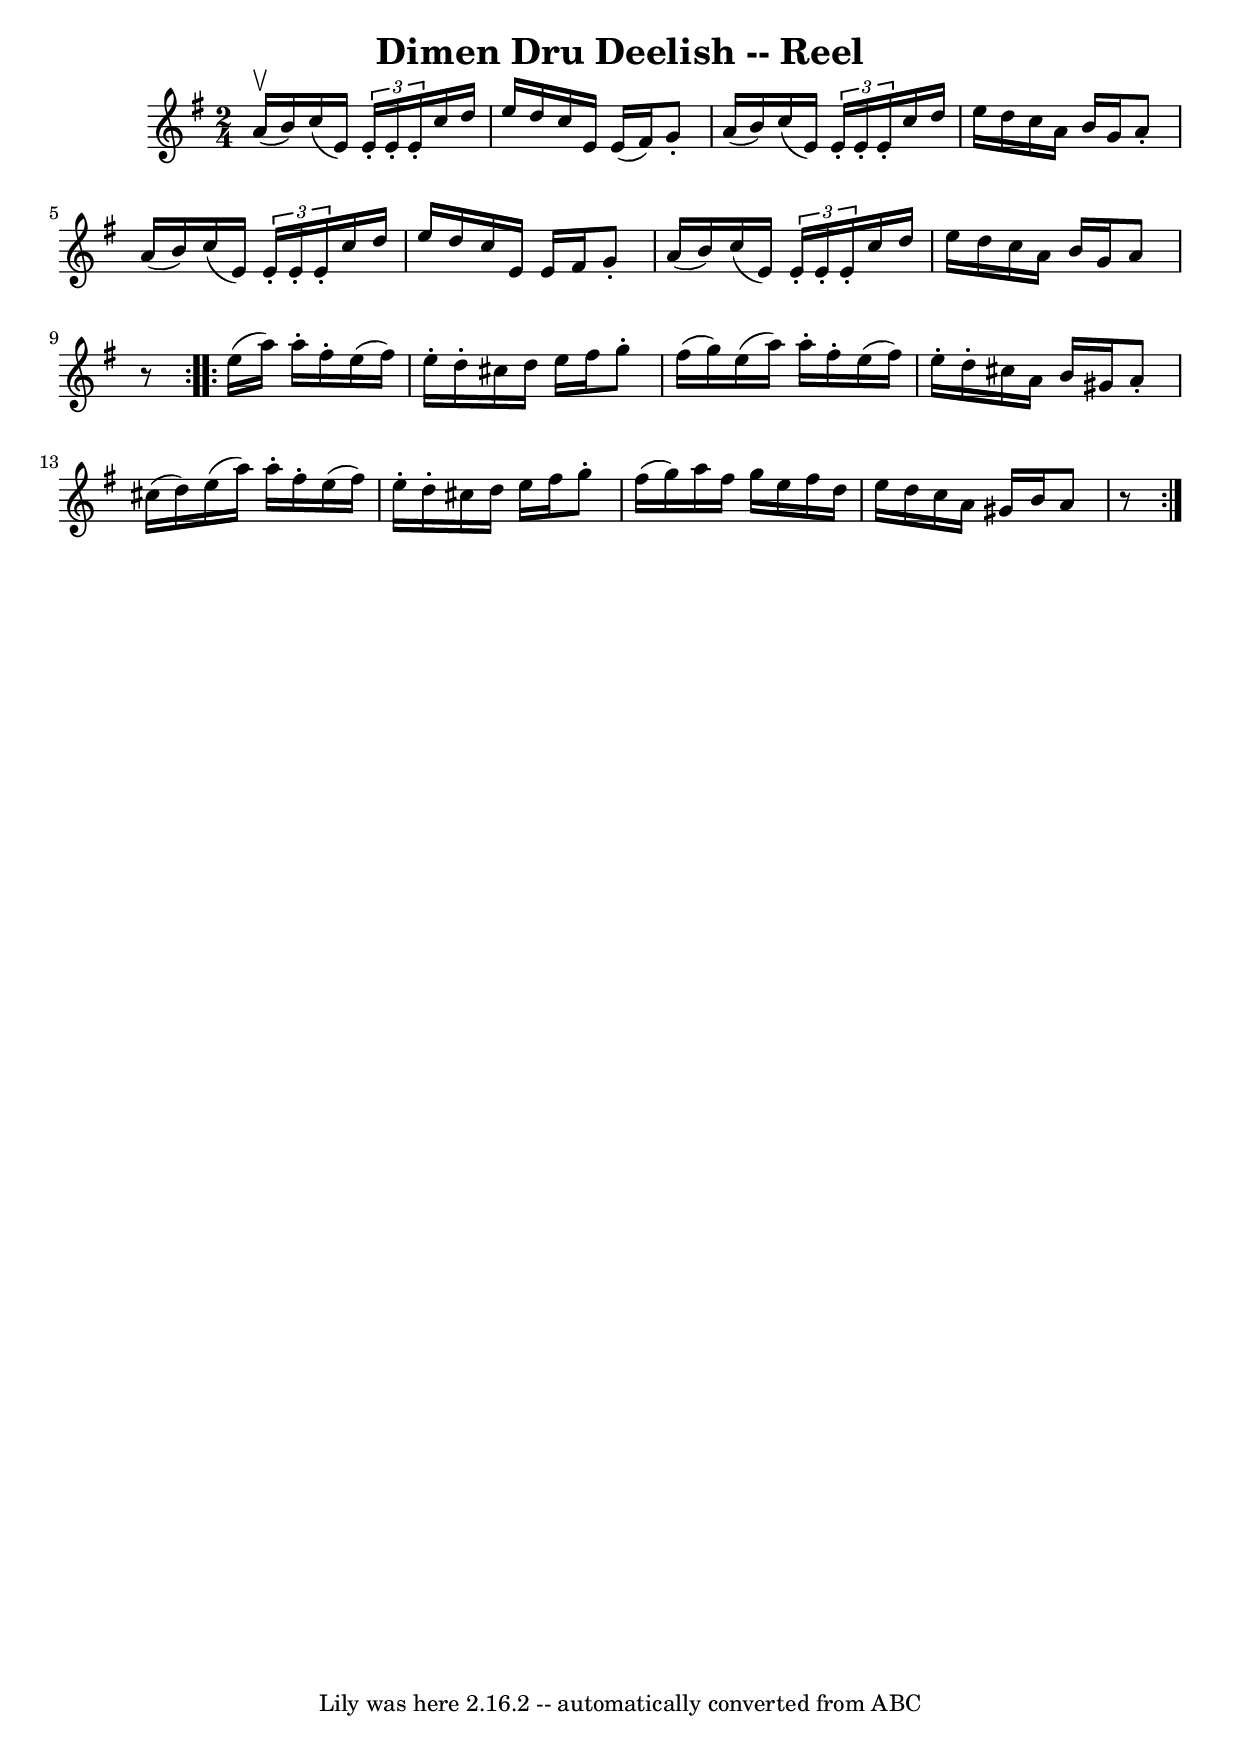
\version "2.16.2"
\include "Mammoth.ily"
\header {
  %% book = "Ryan's Mammoth Collection"
  crossRefNumber = "1"
  footnotes = "\\\\182\\\\The book has the triplets written as demisemiquavers."
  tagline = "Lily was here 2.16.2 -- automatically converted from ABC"
  title = "Dimen Dru Deelish -- Reel"

}
voicedefault =  {



  \repeat volta 2 {

    \time 2/4 
    \key a \dorian a'16^\upbow(b'16) |
    c''16 (e'16 
    ) \times 2/3 { e'16 -. e'16 -. e'16 -. 
		 } c''16 d''16 e''16    
    d''16    |
    c''16 e'16 e'16 (fis'16) g'8 -. a'16 (
    b'16)   |
    c''16 (e'16) \times 2/3 { e'16 -. e'16 -.   
			      e'16 -. 
			    } c''16 d''16 e''16 d''16    |
    c''16 a'16    
    b'16 g'16 a'8 -. a'16 (b'16)   |
    c''16 (e'16) 
    \times 2/3 { e'16 -. e'16 -. e'16 -. 
	       } c''16 d''16 e''16 d''16 
    |
    c''16 e'16 e'16 fis'16 g'8 -. a'16 (b'16)   
    |
    c''16 (e'16) \times 2/3 { e'16 -. e'16 -. e'16 -. 
			    }   
    c''16 d''16 e''16 d''16    |
    c''16 a'16 b'16 g'16    
    a'8    r8   
  } 
  \repeat volta 2 {
    e''16 (a''16) a''16 -. fis''16 -. 
    e''16 (fis''16) e''16 -. d''16 -.   |
    cis''16 d''16    
    e''16 fis''16 g''8 -. fis''16 (g''16)   |
    e''16 (
    a''16) a''16 -. fis''16 -. e''16 (fis''16) e''16 -. d''16 -. 
    |
    cis''16 a'16 b'16 gis'16 a'8 -. cis''16 (d''16  
    -)   |
    e''16 (a''16) a''16 -. fis''16 -. e''16 (
    fis''16) e''16 -. d''16 -.   |
    cis''16 d''16 e''16    
    fis''16 g''8 -. fis''16 (g''16)   |
    a''16 fis''16    
    g''16 e''16 fis''16 d''16 e''16 d''16    |
    c''16    
    a'16 gis'16 b'16 a'8    r8   
  }   

}

\score{
  <<

    \context Staff="default"
    {
      \voicedefault 
      
    }

  >>
  \layout {
    
  }
  \midi {
  }

}
